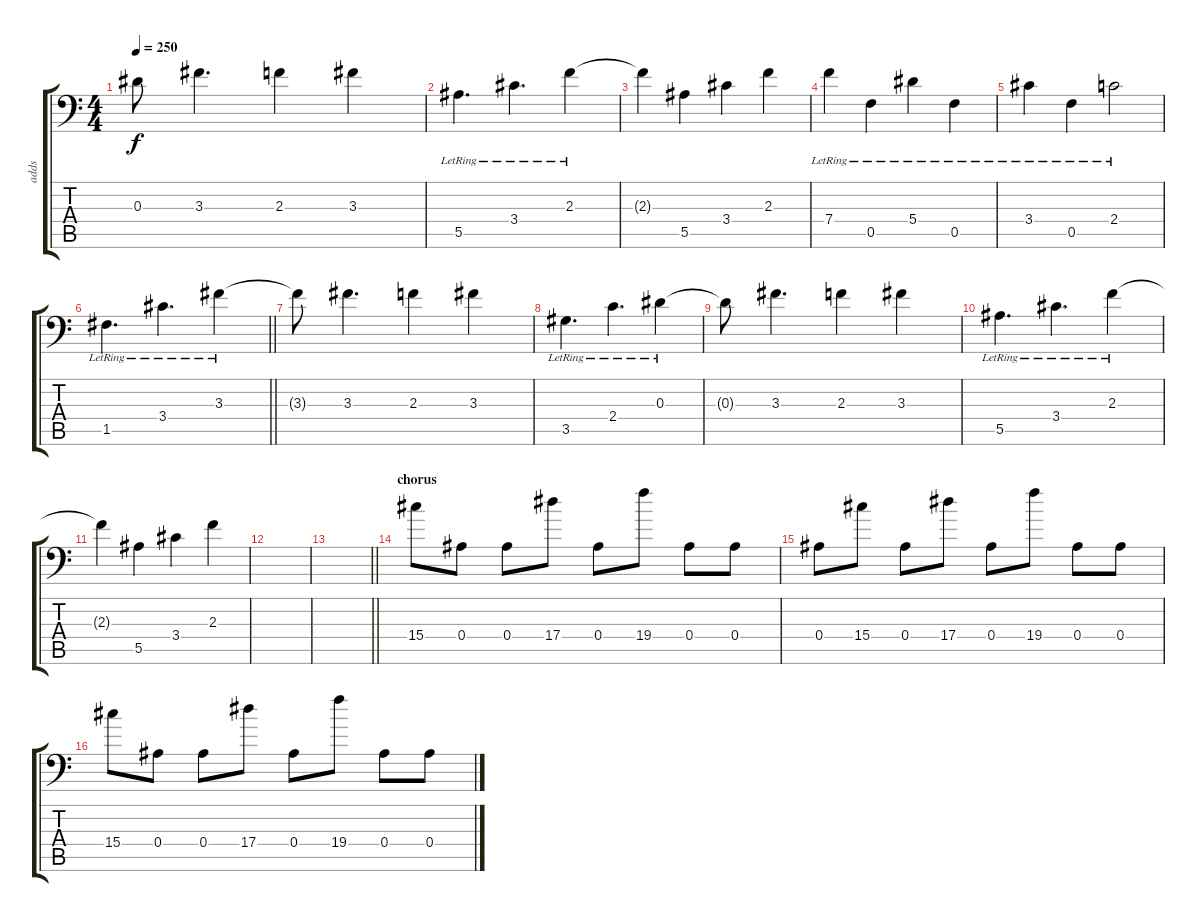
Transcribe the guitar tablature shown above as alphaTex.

\track ("adds" "adds") {instrument distortionguitar}
\staff {score tabs}
\tuning (C4 G3 Eb3 Bb2 F2 Bb1) {hide}
\ts (4 4)
\tempo 250
\clef f4
\ks c
0.3{t}.8{dy f} 3.3.4{d} 2.3.4 3.3.4 |
5.5{lr}.4{d} 3.4{lr}.4{d} 2.3{lr}.4 |
2.3{t}.4 5.5.4 3.4.4 2.3.4 |
7.4{lr}.4 0.5{lr}.4 5.4{lr}.4 0.5{lr}.4 |
3.4{lr}.4 0.5{lr}.4 2.4{lr}.2 |
\barLineRight lightlight
1.5{lr}.4{d} 3.4{lr}.4{d} 3.3{lr}.4 |
3.3{t}.8 3.3.4{d} 2.3.4 3.3.4 |
3.5{lr}.4{d} 2.4{lr}.4{d} 0.3{lr}.4 |
0.3{t}.8 3.3.4{d} 2.3.4 3.3.4 |
5.5{lr}.4{d} 3.4{lr}.4{d} 2.3{lr}.4 |
2.3{t}.4 5.5.4 3.4.4 2.3.4 |
|
\barLineRight lightlight
|
\section ("" "chorus")
15.4.8 0.4.8 0.4.8 17.4.8 0.4.8 19.4.8 0.4.8 0.4.8 |
0.4.8 15.4.8 0.4.8 17.4.8 0.4.8 19.4.8 0.4.8 0.4.8 |
15.4.8 0.4.8 0.4.8 17.4.8 0.4.8 19.4.8 0.4.8 0.4.8
